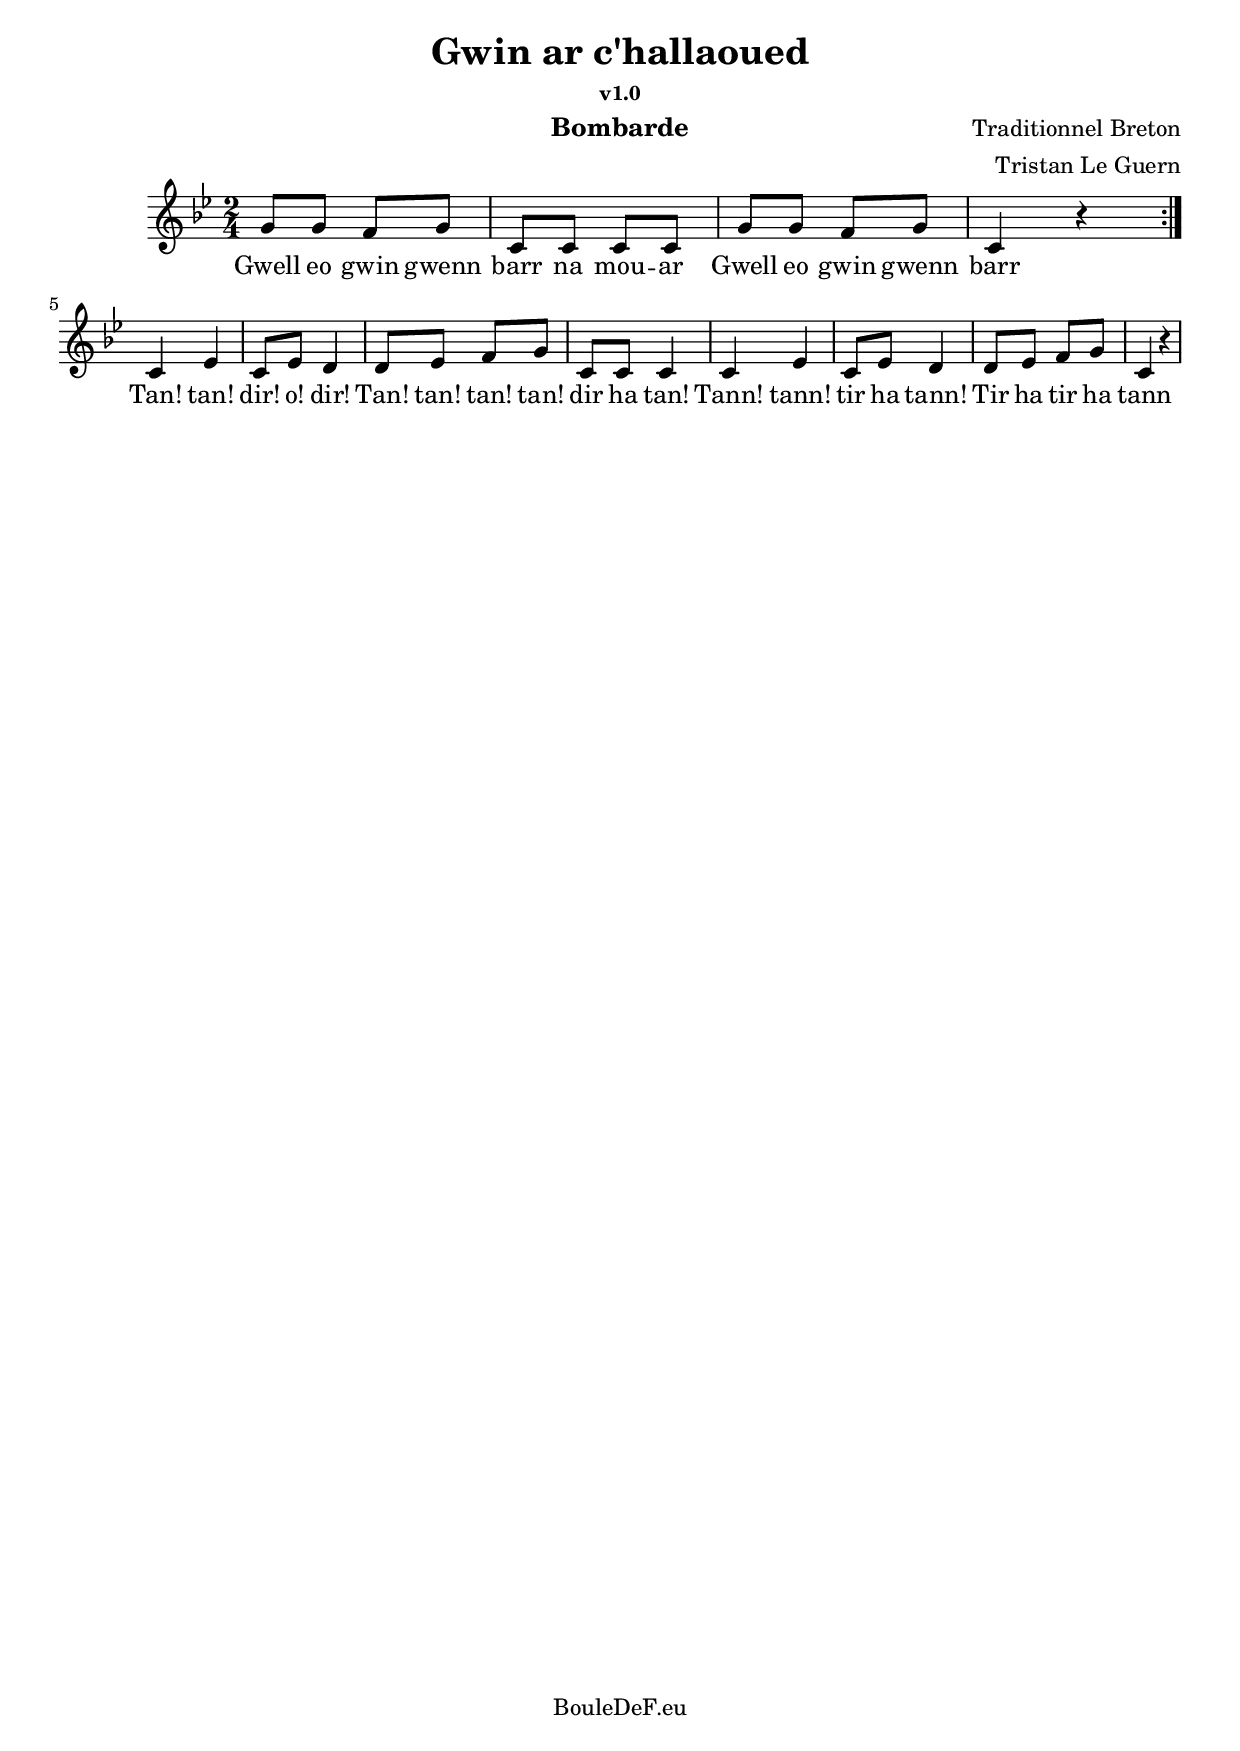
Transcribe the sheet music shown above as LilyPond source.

\version "2.14.2"
\include "italiano.ly"

\header {
	title = "Gwin ar c'hallaoued"
	subsubtitle = "v1.0"
	composer = "Traditionnel Breton"
	arranger = "Tristan Le Guern"
	instrument = "Bombarde"
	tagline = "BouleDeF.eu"
}

\score {
	\new Staff \relative si {
		\clef treble
		\key sib \major
		\time 2/4

		\repeat volta 2 {
			sol'8 sol fa sol
			| do, do do do
			| sol' sol fa sol
			| do,4 r
		}
		\break

		\repeat unfold 2 {
			do4 mib
			| do8 mib re4
			| re8 mib fa sol
		}
		\alternative {
			{| do, do do4}
			{| do4 r}
		}
	}
	\addlyrics {
		Gwell eo gwin gwenn
		| barr na mou -- ar
		| Gwell eo gwin gwenn barr
		| Tan! tan!
		| dir! o! dir!
		| Tan! tan! tan! tan!
		| dir ha tan!
		| Tann! tann!
		| tir ha tann!
		| Tir ha tir ha
		| tann
	}
}